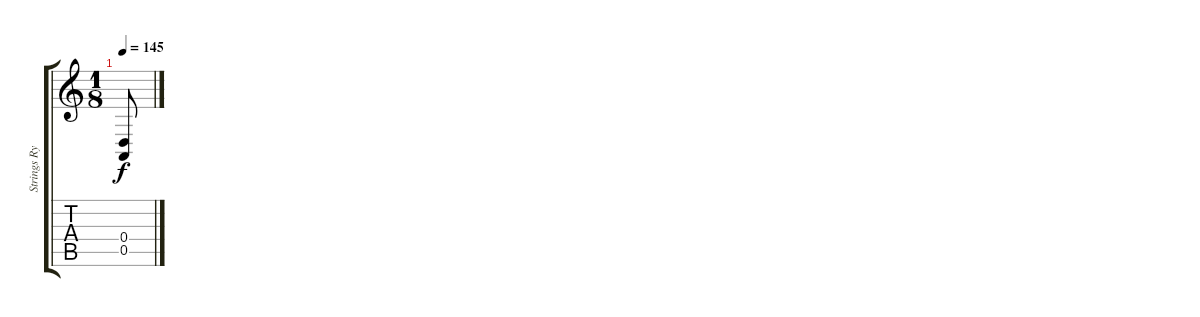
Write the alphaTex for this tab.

\track ("Strings Rythm" "Strings Ry") {instrument tremolostrings}
\staff {score tabs}
\tuning (E4 B3 G3 D3 A2 E2) {hide}
\ts (1 8)
\tempo 145
\clef g2
\ks c
(0.4 0.5).8{dy f}
